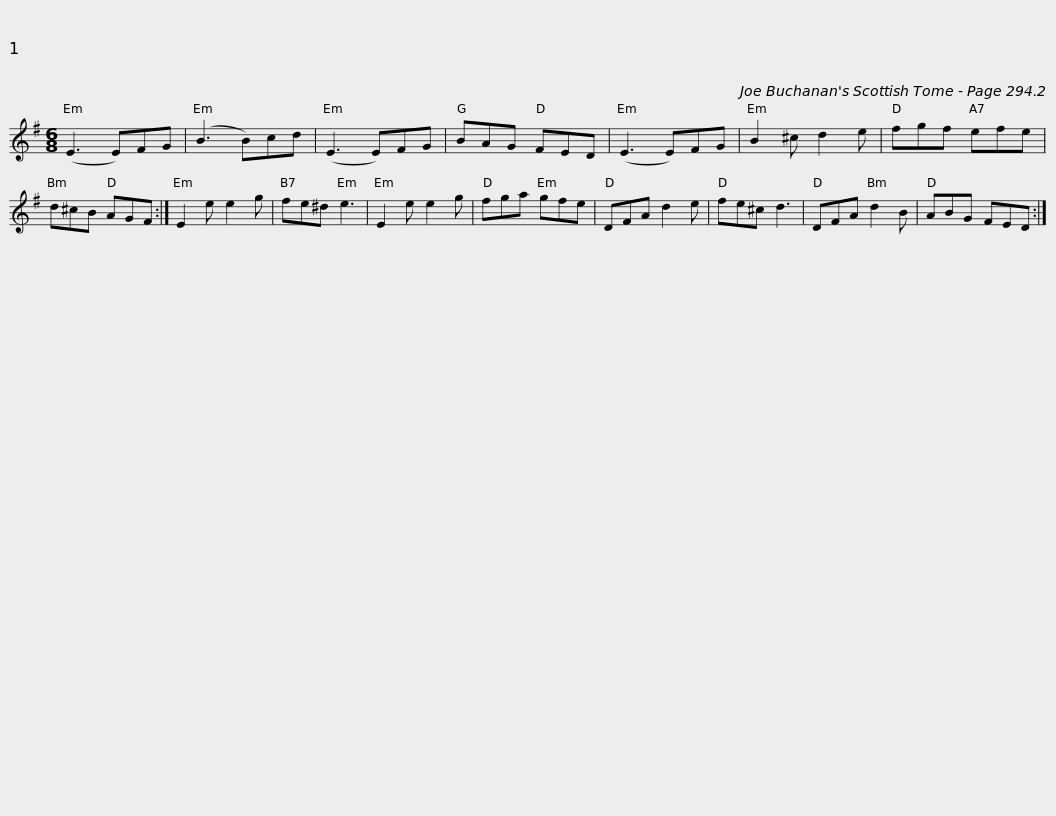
X:1
L:1/8
M:6/8
I:linebreak $
K:Emin
V:1 treble
V:1
 (E3 E)FG | (B3 B)cd | (E3 E)FG | BAG FED | (E3 E)FG | %5
 B2 ^c d2 e | fgf efe | d^cB AGF :|$ E2 e e2 g | fe^d e3 | %10
 E2 e e2 g | fga gfe | DFA d2 e | fe^c d3 | DFA d2 B | %15
 ABG FED :| %16
